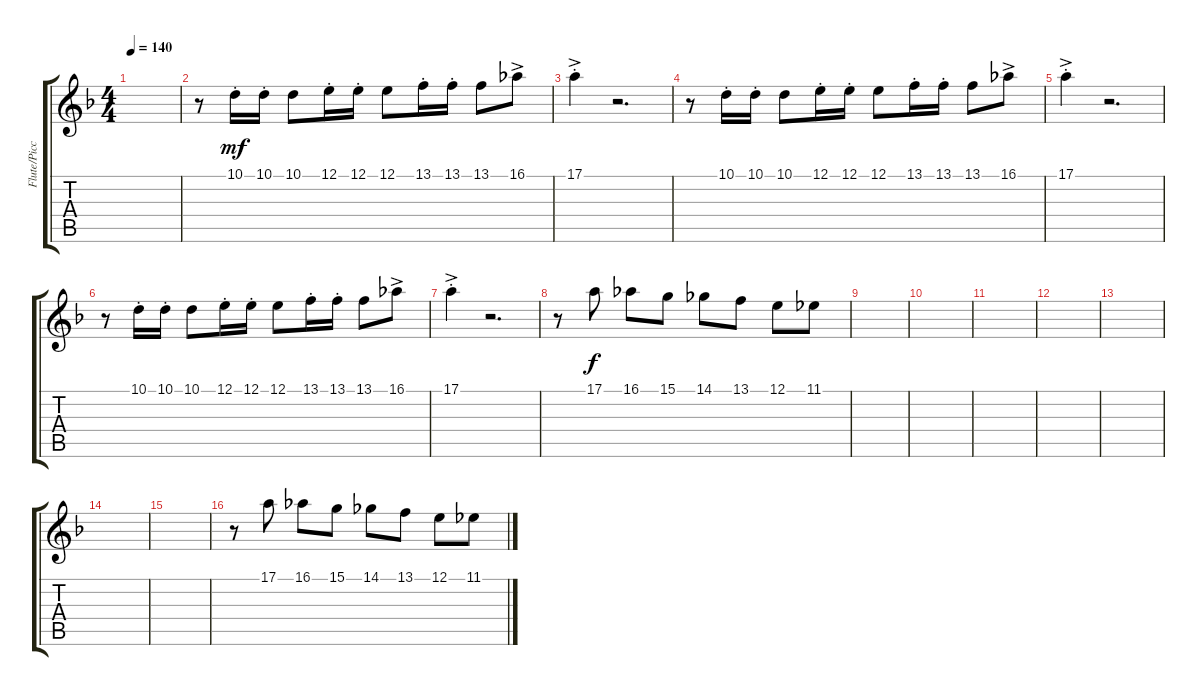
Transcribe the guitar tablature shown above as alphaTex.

\track ("Flute/Piccalo" "Flute/Picc") {instrument flute}
\staff {score tabs}
\tuning (E4 B3 G3 D3 A2 E2) {hide}
\ts (4 4)
\tempo 140
\clef g2
\ks dminor
|
r.8 10.1{st}.16{dy mf} 10.1{st}.16 10.1.8 12.1{st}.16 12.1{st}.16 12.1.8 13.1{st}.16 13.1{st}.16 13.1.8 16.1{ac}.8 |
17.1{ac st}.4 r.2{d} |
r.8 10.1{st}.16 10.1{st}.16 10.1.8 12.1{st}.16 12.1{st}.16 12.1.8 13.1{st}.16 13.1{st}.16 13.1.8 16.1{ac}.8 |
17.1{ac st}.4 r.2{d} |
r.8 10.1{st}.16 10.1{st}.16 10.1.8 12.1{st}.16 12.1{st}.16 12.1.8 13.1{st}.16 13.1{st}.16 13.1.8 16.1{ac}.8 |
17.1{ac st}.4 r.2{d} |
r.8 17.1.8{dy f} 16.1.8 15.1.8 14.1.8 13.1.8 12.1.8 11.1.8 |
|
|
|
|
|
|
|
r.8 17.1.8 16.1.8 15.1.8 14.1.8 13.1.8 12.1.8 11.1.8
